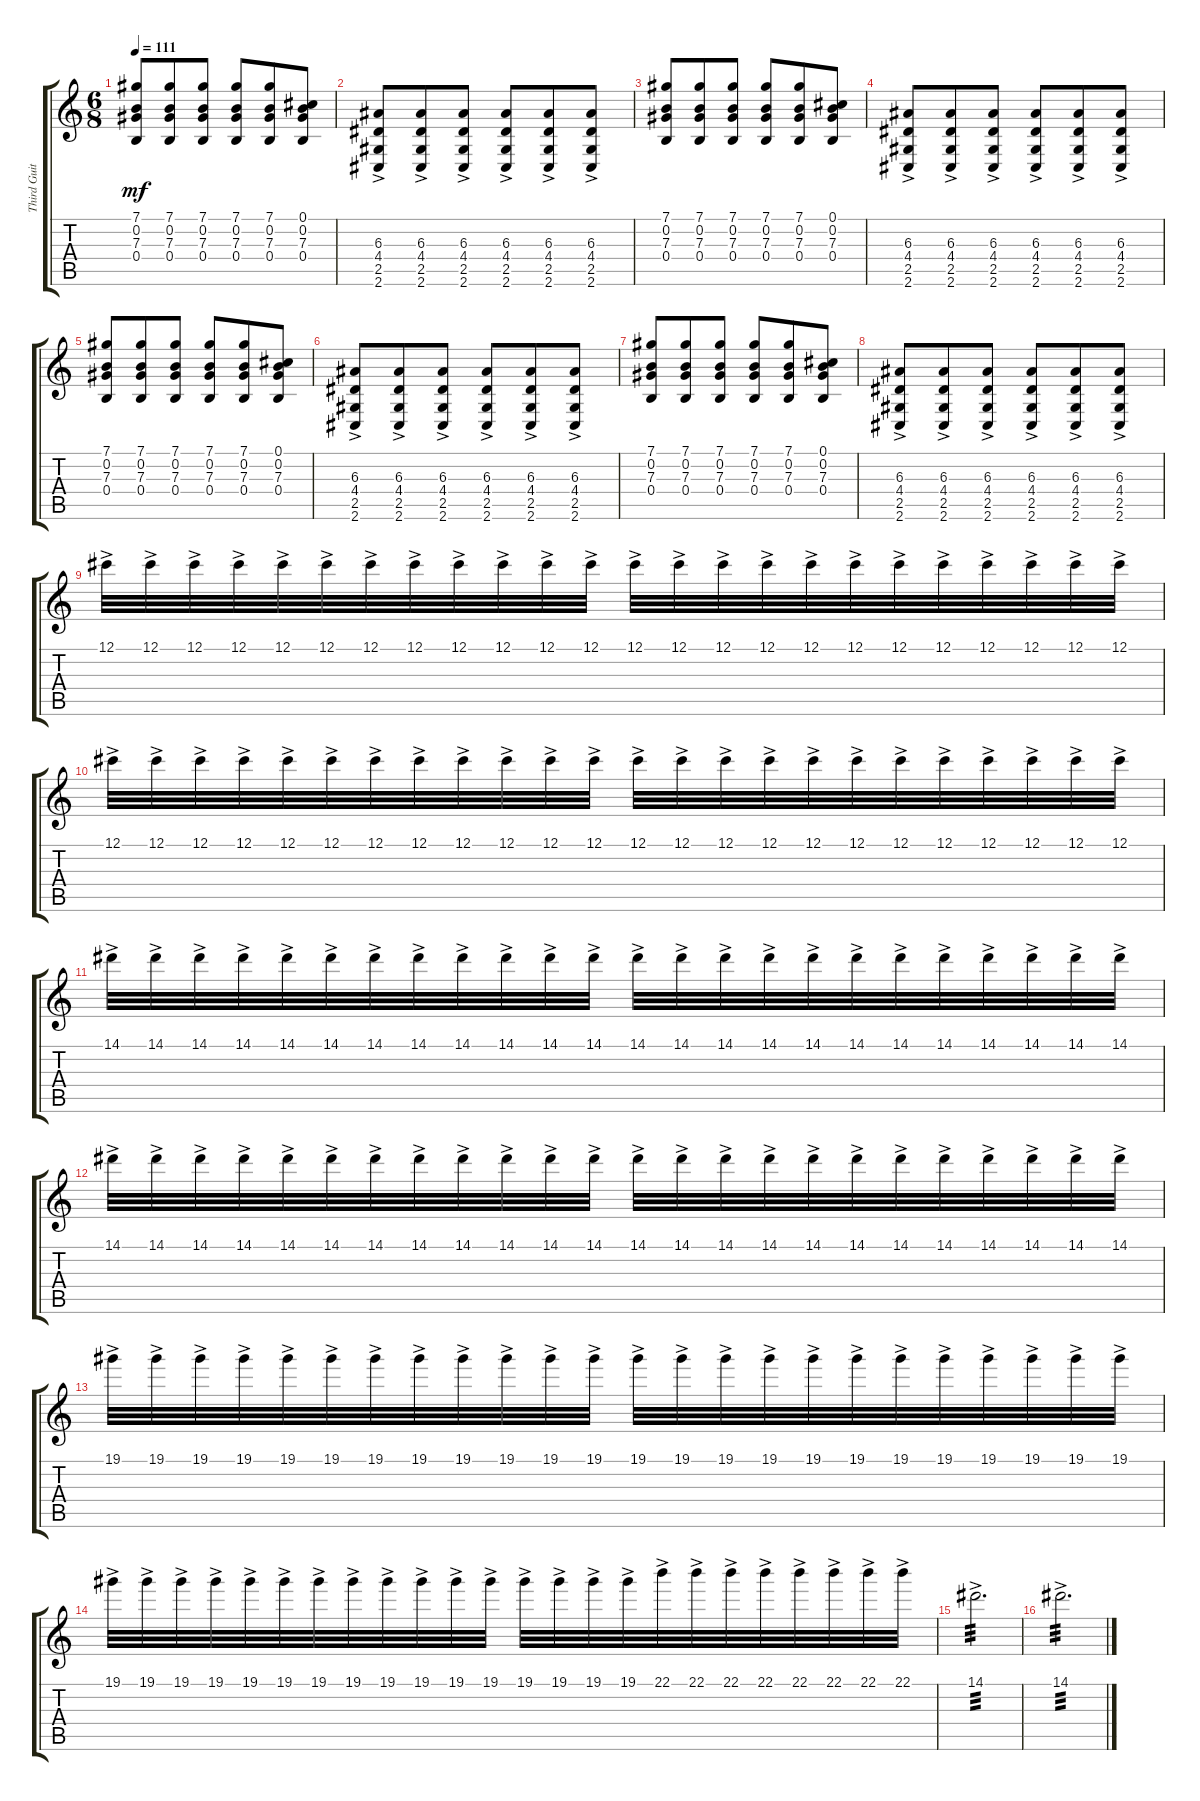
\track ("Third Guitar" "Third Guit") {instrument overdrivenguitar}
\staff {score tabs}
\tuning (Db4 Ab3 E3 B2 Gb2 B1) {hide}
\ts (6 8)
\tempo 111
\clef g2
\ks c
(7.1 0.2 7.3 0.4).8{dy mf} (7.1 0.2 7.3 0.4).8 (7.1 0.2 7.3 0.4).8 (7.1 0.2 7.3 0.4).8 (7.1 0.2 7.3 0.4).8 (0.1 0.2 7.3 0.4).8 |
(6.3{ac} 4.4{ac} 2.5{ac} 2.6).8 (6.3{ac} 4.4{ac} 2.5{ac} 2.6).8 (6.3{ac} 4.4{ac} 2.5{ac} 2.6).8 (6.3{ac} 4.4{ac} 2.5{ac} 2.6).8 (6.3{ac} 4.4{ac} 2.5{ac} 2.6).8 (6.3{ac} 4.4{ac} 2.5{ac} 2.6).8 |
(7.1 0.2 7.3 0.4).8 (7.1 0.2 7.3 0.4).8 (7.1 0.2 7.3 0.4).8 (7.1 0.2 7.3 0.4).8 (7.1 0.2 7.3 0.4).8 (0.1 0.2 7.3 0.4).8 |
(6.3{ac} 4.4{ac} 2.5{ac} 2.6).8 (6.3{ac} 4.4{ac} 2.5{ac} 2.6).8 (6.3{ac} 4.4{ac} 2.5{ac} 2.6).8 (6.3{ac} 4.4{ac} 2.5{ac} 2.6).8 (6.3{ac} 4.4{ac} 2.5{ac} 2.6).8 (6.3{ac} 4.4{ac} 2.5{ac} 2.6).8 |
(7.1 0.2 7.3 0.4).8 (7.1 0.2 7.3 0.4).8 (7.1 0.2 7.3 0.4).8 (7.1 0.2 7.3 0.4).8 (7.1 0.2 7.3 0.4).8 (0.1 0.2 7.3 0.4).8 |
(6.3{ac} 4.4{ac} 2.5{ac} 2.6).8 (6.3{ac} 4.4{ac} 2.5{ac} 2.6).8 (6.3{ac} 4.4{ac} 2.5{ac} 2.6).8 (6.3{ac} 4.4{ac} 2.5{ac} 2.6).8 (6.3{ac} 4.4{ac} 2.5{ac} 2.6).8 (6.3{ac} 4.4{ac} 2.5{ac} 2.6).8 |
(7.1 0.2 7.3 0.4).8 (7.1 0.2 7.3 0.4).8 (7.1 0.2 7.3 0.4).8 (7.1 0.2 7.3 0.4).8 (7.1 0.2 7.3 0.4).8 (0.1 0.2 7.3 0.4).8 |
(6.3{ac} 4.4{ac} 2.5{ac} 2.6).8 (6.3{ac} 4.4{ac} 2.5{ac} 2.6).8 (6.3{ac} 4.4{ac} 2.5{ac} 2.6).8 (6.3{ac} 4.4{ac} 2.5{ac} 2.6).8 (6.3{ac} 4.4{ac} 2.5{ac} 2.6).8 (6.3{ac} 4.4{ac} 2.5{ac} 2.6).8 |
12.1{ac}.32 12.1{ac}.32 12.1{ac}.32 12.1{ac}.32 12.1{ac}.32 12.1{ac}.32 12.1{ac}.32 12.1{ac}.32 12.1{ac}.32 12.1{ac}.32 12.1{ac}.32 12.1{ac}.32 12.1{ac}.32 12.1{ac}.32 12.1{ac}.32 12.1{ac}.32 12.1{ac}.32 12.1{ac}.32 12.1{ac}.32 12.1{ac}.32 12.1{ac}.32 12.1{ac}.32 12.1{ac}.32 12.1{ac}.32 |
12.1{ac}.32 12.1{ac}.32 12.1{ac}.32 12.1{ac}.32 12.1{ac}.32 12.1{ac}.32 12.1{ac}.32 12.1{ac}.32 12.1{ac}.32 12.1{ac}.32 12.1{ac}.32 12.1{ac}.32 12.1{ac}.32 12.1{ac}.32 12.1{ac}.32 12.1{ac}.32 12.1{ac}.32 12.1{ac}.32 12.1{ac}.32 12.1{ac}.32 12.1{ac}.32 12.1{ac}.32 12.1{ac}.32 12.1{ac}.32 |
14.1{ac}.32 14.1{ac}.32 14.1{ac}.32 14.1{ac}.32 14.1{ac}.32 14.1{ac}.32 14.1{ac}.32 14.1{ac}.32 14.1{ac}.32 14.1{ac}.32 14.1{ac}.32 14.1{ac}.32 14.1{ac}.32 14.1{ac}.32 14.1{ac}.32 14.1{ac}.32 14.1{ac}.32 14.1{ac}.32 14.1{ac}.32 14.1{ac}.32 14.1{ac}.32 14.1{ac}.32 14.1{ac}.32 14.1{ac}.32 |
14.1{ac}.32 14.1{ac}.32 14.1{ac}.32 14.1{ac}.32 14.1{ac}.32 14.1{ac}.32 14.1{ac}.32 14.1{ac}.32 14.1{ac}.32 14.1{ac}.32 14.1{ac}.32 14.1{ac}.32 14.1{ac}.32 14.1{ac}.32 14.1{ac}.32 14.1{ac}.32 14.1{ac}.32 14.1{ac}.32 14.1{ac}.32 14.1{ac}.32 14.1{ac}.32 14.1{ac}.32 14.1{ac}.32 14.1{ac}.32 |
19.1{ac}.32 19.1{ac}.32 19.1{ac}.32 19.1{ac}.32 19.1{ac}.32 19.1{ac}.32 19.1{ac}.32 19.1{ac}.32 19.1{ac}.32 19.1{ac}.32 19.1{ac}.32 19.1{ac}.32 19.1{ac}.32 19.1{ac}.32 19.1{ac}.32 19.1{ac}.32 19.1{ac}.32 19.1{ac}.32 19.1{ac}.32 19.1{ac}.32 19.1{ac}.32 19.1{ac}.32 19.1{ac}.32 19.1{ac}.32 |
19.1{ac}.32 19.1{ac}.32 19.1{ac}.32 19.1{ac}.32 19.1{ac}.32 19.1{ac}.32 19.1{ac}.32 19.1{ac}.32 19.1{ac}.32 19.1{ac}.32 19.1{ac}.32 19.1{ac}.32 19.1{ac}.32 19.1{ac}.32 19.1{ac}.32 19.1{ac}.32 22.1{ac}.32 22.1{ac}.32 22.1{ac}.32 22.1{ac}.32 22.1{ac}.32 22.1{ac}.32 22.1{ac}.32 22.1{ac}.32 |
14.1{ac}.2{d tp 3} |
14.1{ac}.2{d tp 3}
